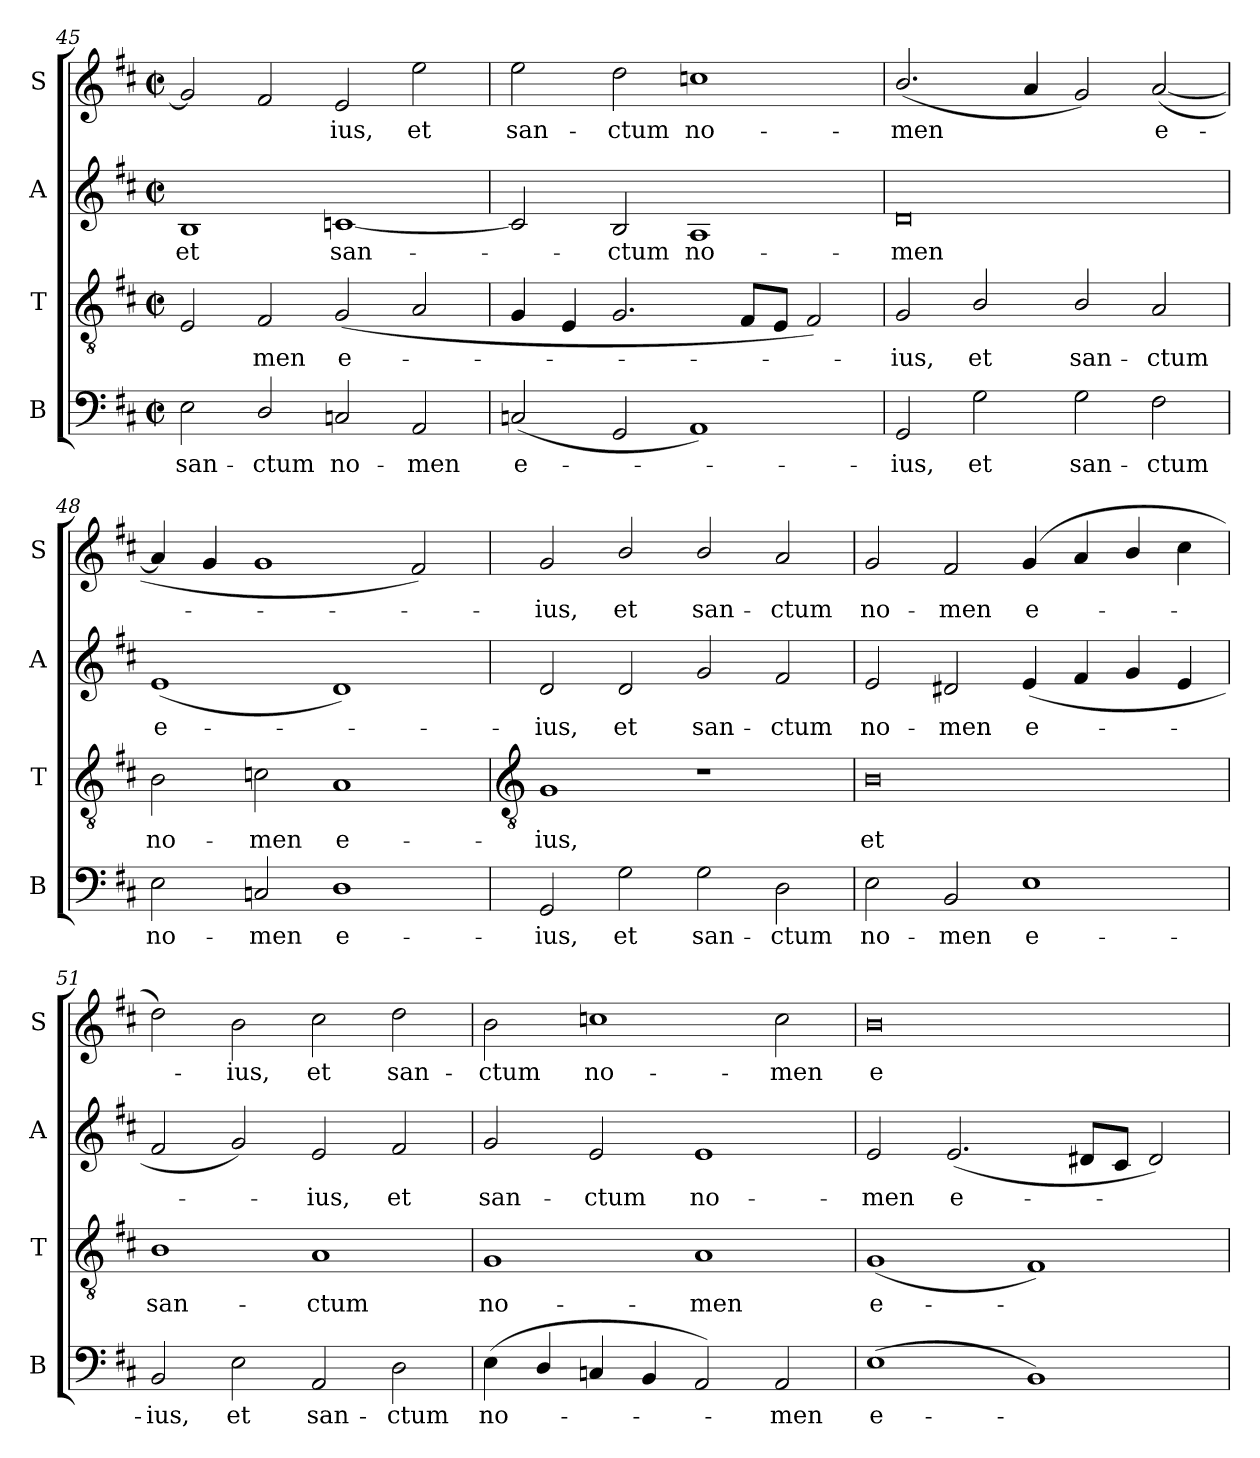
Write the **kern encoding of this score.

**kern	**text	**kern	**text	**kern	**text	**kern	**text
*part4	*part4	*part3	*part3	*part2	*part2	*part1	*part1
*staff4	*staff4	*staff3	*staff3	*staff2	*staff2	*staff1	*staff1
*I"B	*	*I"T	*	*I"A	*	*I"S	*
*I'B	*	*I'T	*	*I'A	*	*I'S	*
*clefF4	*	*clefGv2	*	*clefG2	*	*clefG2	*
*k[f#c#]	*	*k[f#c#]	*	*k[f#c#]	*	*k[f#c#]	*
*D:	*	*D:	*	*D:	*	*D:	*
*M4/2	*	*M4/2	*	*M4/2	*	*M4/2	*
*met(c|)	*	*met(c|)	*	*met(c|)	*	*met(c|)	*
=45	=45	=45	=45	=45	=45	=45	=45
!	!LO:LY:b	!	!	!	!LO:LY:b	!	!
2E	san-	2E	.	1B	et	2g/]	.
!	!LO:LY:b	!	!LO:LY:b	!	!	!	!
2D/	-ctum	2F#	men	.	.	2f#	.
!	!LO:LY:b	!	!LO:LY:b	!	!LO:LY:b	!	!LO:LY:b
2Cn	no-	(<2G/	e-	[1cn	san-	2e	ius,
!	!LO:LY:b	!	!	!	!	!	!LO:LY:b
2AA	-men	2A/	.	.	.	2ee	et
=46	=46	=46	=46	=46	=46	=46	=46
!	!LO:LY:b	!	!	!	!	!	!LO:LY:b
(<2Cn	e-	4G/	.	2c]	.	2ee	san-
.	.	4E	.	.	.	.	.
!	!	!	!	!	!LO:LY:b	!	!LO:LY:b
2GG	.	2.G/	.	2B	ctum	2dd	-ctum
!	!	!	!	!	!LO:LY:b	!	!LO:LY:b
1AA)	.	.	.	1A	no-	1ccn	no-
.	.	8F#L	.	.	.	.	.
.	.	8EJ	.	.	.	.	.
.	.	2F#)	.	.	.	.	.
=47	=47	=47	=47	=47	=47	=47	=47
!	!LO:LY:b	!	!LO:LY:b	!	!LO:LY:b	!	!LO:LY:b
2GG	ius,	2G	ius,	0d	-men	(<2.b/	-men
!	!LO:LY:b	!	!LO:LY:b	!	!	!	!
2G	et	2B/	et	.	.	.	.
.	.	.	.	.	.	4a	.
!	!LO:LY:b	!	!LO:LY:b	!	!	!	!
2G	san-	2B/	san-	.	.	2g)	.
!	!LO:LY:b	!	!LO:LY:b	!	!	!	!LO:LY:b
2F#	-ctum	2A	-ctum	.	.	(<[2a	e-
=48	=48	=48	=48	=48	=48	=48	=48
!	!LO:LY:b	!	!LO:LY:b	!	!LO:LY:b	!	!
2E	no-	2B	no-	(<1e	e-	4a]	.
.	.	.	.	.	.	4g	.
!	!LO:LY:b	!	!LO:LY:b	!	!	!	!
2Cn	-men	2cn	-men	.	.	1g	.
!	!LO:LY:b	!	!LO:LY:b	!	!	!	!
1D	e-	1A	e-	1d)	.	.	.
.	.	.	.	.	.	2f#)	.
!!LO:LB:g=z
=49	=49	=49	=49	=49	=49	=49	=49
*	*	*clefGv2	*	*	*	*	*
!	!LO:LY:b	!	!LO:LY:b	!	!LO:LY:b	!	!LO:LY:b
2GG	-ius,	1G	-ius,	2d	ius,	2g	ius,
!	!LO:LY:b	!	!	!	!LO:LY:b	!	!LO:LY:b
2G	et	.	.	2d	et	2b/	et
!	!LO:LY:b	!	!	!	!LO:LY:b	!	!LO:LY:b
2G	san-	1r	.	2g/	san-	2b/	san-
!	!LO:LY:b	!	!	!	!LO:LY:b	!	!LO:LY:b
2D	-ctum	.	.	2f#	-ctum	2a	-ctum
=50	=50	=50	=50	=50	=50	=50	=50
!	!LO:LY:b	!	!LO:LY:b	!	!LO:LY:b	!	!LO:LY:b
2E	no-	0B	et	2e	no-	2g/	no-
!	!LO:LY:b	!	!	!	!LO:LY:b	!	!LO:LY:b
2BB	-men	.	.	2d#X	-men	2f#	-men
!	!LO:LY:b	!	!	!	!LO:LY:b	!	!LO:LY:b
1E	e-	.	.	(<4e	e-	(<4g	e-
.	.	.	.	4f#	.	4a	.
.	.	.	.	4g/	.	4b/	.
.	.	.	.	4e	.	4cc#	.
=51	=51	=51	=51	=51	=51	=51	=51
!	!LO:LY:b	!	!LO:LY:b	!	!	!	!
2BB	-ius,	1B	san-	2f#	.	2dd)	.
!	!LO:LY:b	!	!	!	!	!	!LO:LY:b
2E	et	.	.	2g/)	.	2b	ius,
!	!LO:LY:b	!	!LO:LY:b	!	!LO:LY:b	!	!LO:LY:b
2AA	san-	1A	-ctum	2e	ius,	2cc#	et
!	!LO:LY:b	!	!	!	!LO:LY:b	!	!LO:LY:b
2D	-ctum	.	.	2f#	et	2dd	san-
=52	=52	=52	=52	=52	=52	=52	=52
!	!LO:LY:b	!	!LO:LY:b	!	!LO:LY:b	!	!LO:LY:b
(<4E	no-	1G	no-	2g/	san-	2b	-ctum
4D/	.	.	.	.	.	.	.
!	!	!	!	!	!LO:LY:b	!	!LO:LY:b
4Cn	.	.	.	2e	-ctum	1ccn	no-
4BB	.	.	.	.	.	.	.
!	!	!	!LO:LY:b	!	!LO:LY:b	!	!
2AA)	.	1A	-men	1e	no-	.	.
!	!LO:LY:b	!	!	!	!	!	!LO:LY:b
2AA	men	.	.	.	.	2cc	-men
=53	=53	=53	=53	=53	=53	=53	=53
!	!LO:LY:b	!	!LO:LY:b	!	!LO:LY:b	!	!LO:LY:b
(<1E	e-	(<1G	e-	2e	-men	0b	e-
!	!	!	!	!	!LO:LY:b	!	!
.	.	.	.	(<2.e	e-	.	.
1BB)	.	1F#)	.	.	.	.	.
.	.	.	.	8d#XL	.	.	.
.	.	.	.	8c#J	.	.	.
.	.	.	.	2d#)	.	.	.
=	=	=	=	=	=	=	=
*-	*-	*-	*-	*-	*-	*-	*-
